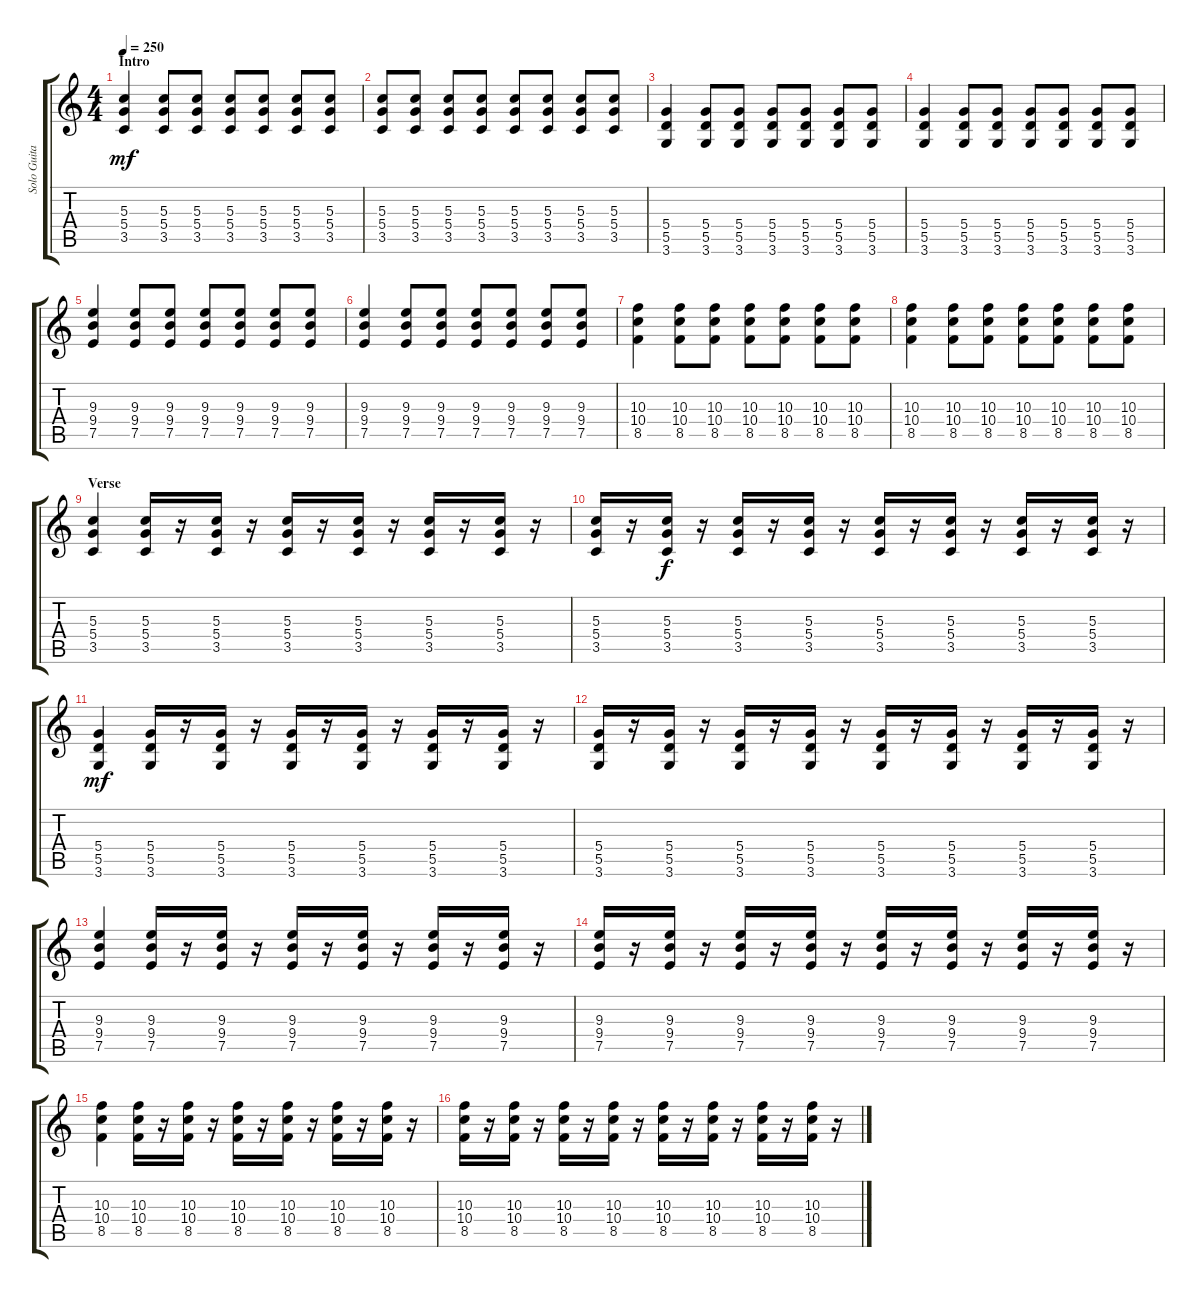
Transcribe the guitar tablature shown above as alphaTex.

\track ("Solo Guitar" "Solo Guita") {instrument distortionguitar}
\staff {score tabs}
\tuning (E4 B3 G3 D3 A2 E2) {hide}
\ts (4 4)
\section ("" "Intro")
\tempo 250
\clef g2
\ks c
(5.3 5.4 3.5).4{dy mf instrument distortionguitar} (5.3 5.4 3.5).8 (5.3 5.4 3.5).8 (5.3 5.4 3.5).8 (5.3 5.4 3.5).8 (5.3 5.4 3.5).8 (5.3 5.4 3.5).8 |
(5.3 5.4 3.5).8 (5.3 5.4 3.5).8 (5.3 5.4 3.5).8 (5.3 5.4 3.5).8 (5.3 5.4 3.5).8 (5.3 5.4 3.5).8 (5.3 5.4 3.5).8 (5.3 5.4 3.5).8 |
(5.4 5.5 3.6).4 (5.4 5.5 3.6).8 (5.4 5.5 3.6).8 (5.4 5.5 3.6).8 (5.4 5.5 3.6).8 (5.4 5.5 3.6).8 (5.4 5.5 3.6).8 |
(5.4 5.5 3.6).4 (5.4 5.5 3.6).8 (5.4 5.5 3.6).8 (5.4 5.5 3.6).8 (5.4 5.5 3.6).8 (5.4 5.5 3.6).8 (5.4 5.5 3.6).8 |
(9.3 9.4 7.5).4 (9.3 9.4 7.5).8 (9.3 9.4 7.5).8 (9.3 9.4 7.5).8 (9.3 9.4 7.5).8 (9.3 9.4 7.5).8 (9.3 9.4 7.5).8 |
(9.3 9.4 7.5).4 (9.3 9.4 7.5).8 (9.3 9.4 7.5).8 (9.3 9.4 7.5).8 (9.3 9.4 7.5).8 (9.3 9.4 7.5).8 (9.3 9.4 7.5).8 |
(10.3 10.4 8.5).4 (10.3 10.4 8.5).8 (10.3 10.4 8.5).8 (10.3 10.4 8.5).8 (10.3 10.4 8.5).8 (10.3 10.4 8.5).8 (10.3 10.4 8.5).8 |
(10.3 10.4 8.5).4 (10.3 10.4 8.5).8 (10.3 10.4 8.5).8 (10.3 10.4 8.5).8 (10.3 10.4 8.5).8 (10.3 10.4 8.5).8 (10.3 10.4 8.5).8 |
\section ("" "Verse")
(5.3 5.4 3.5).4 (5.3 5.4 3.5).16 r.16 (5.3 5.4 3.5).16 r.16 (5.3 5.4 3.5).16 r.16 (5.3 5.4 3.5).16 r.16 (5.3 5.4 3.5).16 r.16 (5.3 5.4 3.5).16 r.16 |
(5.3 5.4 3.5).16 r.16 (5.3 5.4 3.5).16{dy f} r.16 (5.3 5.4 3.5).16 r.16 (5.3 5.4 3.5).16 r.16 (5.3 5.4 3.5).16 r.16 (5.3 5.4 3.5).16 r.16 (5.3 5.4 3.5).16 r.16 (5.3 5.4 3.5).16 r.16 |
(5.4 5.5 3.6).4{dy mf} (5.4 5.5 3.6).16 r.16 (5.4 5.5 3.6).16 r.16 (5.4 5.5 3.6).16 r.16 (5.4 5.5 3.6).16 r.16 (5.4 5.5 3.6).16 r.16 (5.4 5.5 3.6).16 r.16 |
(5.4 5.5 3.6).16 r.16 (5.4 5.5 3.6).16 r.16 (5.4 5.5 3.6).16 r.16 (5.4 5.5 3.6).16 r.16 (5.4 5.5 3.6).16 r.16 (5.4 5.5 3.6).16 r.16 (5.4 5.5 3.6).16 r.16 (5.4 5.5 3.6).16 r.16 |
(9.3 9.4 7.5).4 (9.3 9.4 7.5).16 r.16 (9.3 9.4 7.5).16 r.16 (9.3 9.4 7.5).16 r.16 (9.3 9.4 7.5).16 r.16 (9.3 9.4 7.5).16 r.16 (9.3 9.4 7.5).16 r.16 |
(9.3 9.4 7.5).16 r.16 (9.3 9.4 7.5).16 r.16 (9.3 9.4 7.5).16 r.16 (9.3 9.4 7.5).16 r.16 (9.3 9.4 7.5).16 r.16 (9.3 9.4 7.5).16 r.16 (9.3 9.4 7.5).16 r.16 (9.3 9.4 7.5).16 r.16 |
(10.3 10.4 8.5).4 (10.3 10.4 8.5).16 r.16 (10.3 10.4 8.5).16 r.16 (10.3 10.4 8.5).16 r.16 (10.3 10.4 8.5).16 r.16 (10.3 10.4 8.5).16 r.16 (10.3 10.4 8.5).16 r.16 |
(10.3 10.4 8.5).16 r.16 (10.3 10.4 8.5).16 r.16 (10.3 10.4 8.5).16 r.16 (10.3 10.4 8.5).16 r.16 (10.3 10.4 8.5).16 r.16 (10.3 10.4 8.5).16 r.16 (10.3 10.4 8.5).16 r.16 (10.3 10.4 8.5).16 r.16
